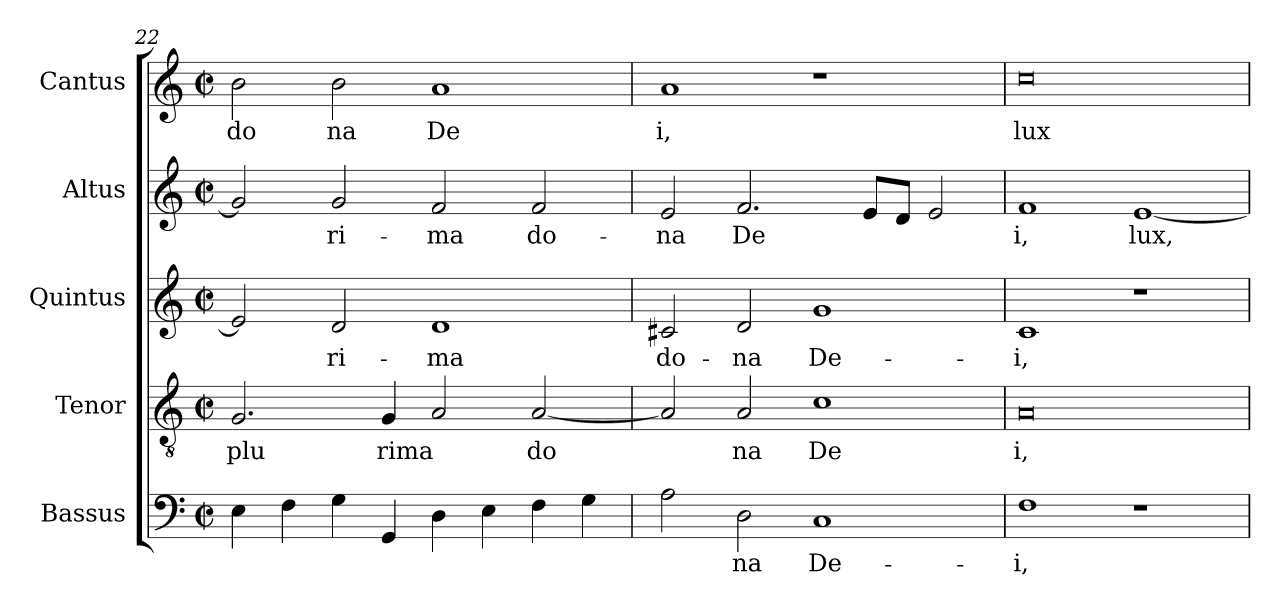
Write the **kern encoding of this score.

**kern	**text	**kern	**text	**kern	**text	**kern	**text	**kern	**text
*part5	*part5	*part4	*part4	*part3	*part3	*part2	*part2	*part1	*part1
*staff5	*staff5	*staff4	*staff4	*staff3	*staff3	*staff2	*staff2	*staff1	*staff1
*I"Bassus	*	*I"Tenor	*	*I"Quintus	*	*I"Altus	*	*I"Cantus	*
*clefF4	*	*clefGv2	*	*clefG2	*	*clefG2	*	*clefG2	*
*k[]	*	*k[]	*	*k[]	*	*k[]	*	*k[]	*
*C:	*	*C:	*	*C:	*	*C:	*	*C:	*
*M2/2	*	*M2/2	*	*M2/2	*	*M2/2	*	*M2/2	*
*met(c|)	*	*met(c|)	*	*met(c|)	*	*met(c|)	*	*met(c|)	*
=22	=22	=22	=22	=22	=22	=22	=22	=22	=22
!	!LO:LY:b:cj	!	!LO:LY:b:cj	!	!LO:LY:b:cj	!	!LO:LY:b:cj	!	!LO:LY:b:cj
4E\	--	2.G/	plu	2e/]	--	2g/]	--	2b\	do
!	!LO:LY:b:cj	!	!	!	!	!	!	!	!
4F\	--	.	.	.	.	.	.	.	.
!	!LO:LY:b:cj	!	!	!	!LO:LY:b:cj	!	!LO:LY:b:cj	!	!LO:LY:b:cj
4G\	--	.	.	2d/	-ri-	2g/	-ri-	2b\	na
!	!LO:LY:b:cj	!	!LO:LY:b:cj	!	!	!	!	!	!
4GG/	--	4G/	rima	.	.	.	.	.	.
!	!LO:LY:b:cj	!	!LO:LY:b:cj	!	!LO:LY:b:cj	!	!LO:LY:b:cj	!	!LO:LY:b:cj
4D\	--	2A/	.	1d	-ma	2f/	-ma	1a	De
!	!LO:LY:b:cj	!	!	!	!	!	!	!	!
4E\	--	.	.	.	.	.	.	.	.
!	!LO:LY:b:cj	!	!LO:LY:b:cj	!	!	!	!LO:LY:b:cj	!	!
4F\	--	[<2A/	do	.	.	2f/	do-	.	.
!	!LO:LY:b:cj	!	!	!	!	!	!	!	!
4G\	--	.	.	.	.	.	.	.	.
=23	=23	=23	=23	=23	=23	=23	=23	=23	=23
!	!LO:LY:b:cj	!	!LO:LY:b:cj	!	!LO:LY:b:cj	!	!LO:LY:b:cj	!	!LO:LY:b:cj
2A\	--	2A/]	.	2c#X/	do-	2e/	-na	1a	i,
!	!LO:LY:b:cj	!	!LO:LY:b:cj	!	!LO:LY:b:cj	!	!LO:LY:b:cj	!	!
2D\	-na	2A/	na	2d/	-na	2.f/	De-	.	.
!	!LO:LY:b:cj	!	!LO:LY:b:cj	!	!LO:LY:b:cj	!	!	!	!
1C	De-	1c	De	1g	De-	.	.	1r	.
!	!	!	!	!	!	!	!LO:LY:b:cj	!	!
.	.	.	.	.	.	8e/L	--	.	.
!	!	!	!	!	!	!	!LO:LY:b:cj	!	!
.	.	.	.	.	.	8d/J	--	.	.
!	!	!	!	!	!	!	!LO:LY:b:cj	!	!
.	.	.	.	.	.	2e/	--	.	.
!!LO:LB:g=z
=24	=24	=24	=24	=24	=24	=24	=24	=24	=24
!	!LO:LY:b:cj	!	!LO:LY:b:cj	!	!LO:LY:b:cj	!	!LO:LY:b:cj	!	!LO:LY:b:cj
1F	-i,	0A	i,	1c	-i,	1f	-i,	0cc	lux
!	!	!	!	!	!	!	!LO:LY:b:cj	!	!
1r	.	.	.	1r	.	[<1e	lux,	.	.
=	=	=	=	=	=	=	=	=	=
*-	*-	*-	*-	*-	*-	*-	*-	*-	*-
